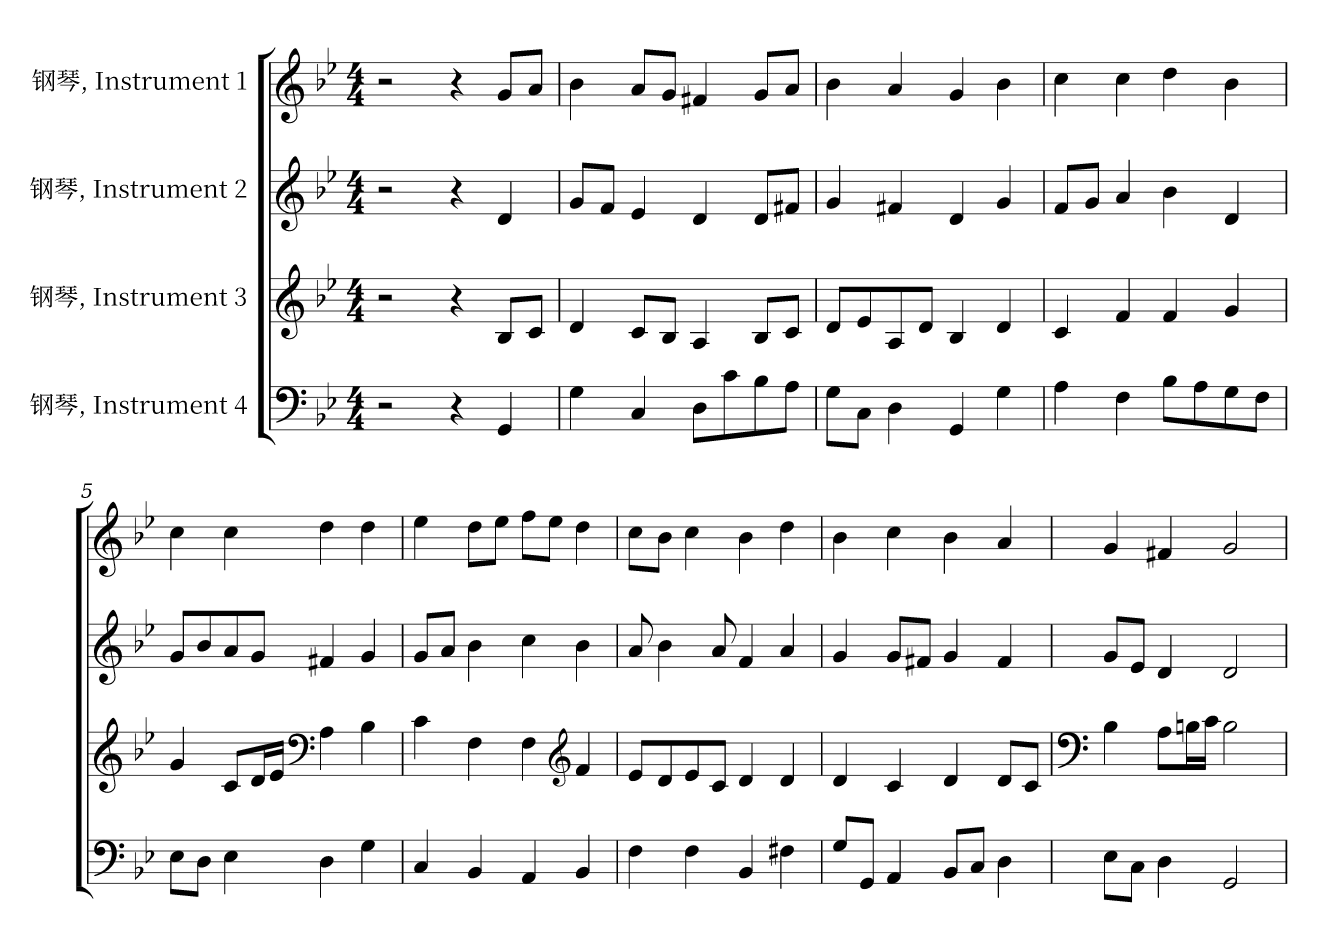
**kern	**kern	**kern	**kern
*part4	*part3	*part2	*part1
*staff4	*staff3	*staff2	*staff1
*I"钢琴, Instrument 4	*I"钢琴, Instrument 3	*I"钢琴, Instrument 2	*I"钢琴, Instrument 1
*clefF4	*clefG2	*clefG2	*clefG2
*k[b-e-]	*k[b-e-]	*k[b-e-]	*k[b-e-]
*M4/4	*M4/4	*M4/4	*M4/4
*MM92	*MM92	*MM92	*MM92
=1	=1	=1	=1
2r	2r	2r	2r
4r	4r	4r	4r
4GG/	8B-/L	4d/	8g/L
.	8c/J	.	8a/J
=2	=2	=2	=2
4G\	4d/	8g/L	4b-\
.	.	8f/J	.
4C/	8c/L	4e-/	8a/L
.	8B-/J	.	8g/J
8D\L	4A/	4d/	4f#X/
8c\	.	.	.
8B-\	8B-/L	8d/L	8g/L
8A\J	8c/J	8f#X/J	8a/J
=3	=3	=3	=3
8G\L	8d/L	4g/	4b-\
8C\J	8e-/	.	.
4D\	8A/	4f#X/	4a/
.	8d/J	.	.
4GG/	4B-/	4d/	4g/
4G\	4d/	4g/	4b-\
=4	=4	=4	=4
4A\	4c/	8f/L	4cc\
.	.	8g/J	.
4F\	4f/	4a/	4cc\
8B-\L	4f/	4b-\	4dd\
8A\	.	.	.
8G\	4g/	4d/	4b-\
8F\J	.	.	.
!!LO:LB:g=z
=5	=5	=5	=5
8E-\L	4g/	8g/L	4cc\
8D\J	.	8b-/	.
4E-\	8c/L	8a/	4cc\
.	16d/L	8g/J	.
.	16e-/JJ	.	.
*	*clefF4	*	*
4D\	4A\	4f#X/	4dd\
4G\	4B-\	4g/	4dd\
=6	=6	=6	=6
4C/	4c\	8g/L	4ee-\
.	.	8a/J	.
4BB-/	4F\	4b-\	8dd\L
.	.	.	8ee-\J
4AA/	4F\	4cc\	8ff\L
.	.	.	8ee-\J
*	*clefG2	*	*
4BB-/	4f/	4b-\	4dd\
=7	=7	=7	=7
4F\	8e-/L	8a/	8cc\L
.	8d/	4b-\	8b-\J
4F\	8e-/	.	4cc\
.	8c/J	8a/	.
4BB-/	4d/	4f/	4b-\
4F#X\	4d/	4a/	4dd\
=8	=8	=8	=8
8G/L	4d/	4g/	4b-\
8GG/J	.	.	.
4AA/	4c/	8g/L	4cc\
.	.	8f#X/J	.
8BB-/L	4d/	4g/	4b-\
8C/J	.	.	.
4D\	8d/L	4f#/	4a/
.	8c/J	.	.
!!LO:LB:g=z
=9	=9	=9	=9
*	*clefF4	*	*
8E-\L	4B-\	8g/L	4g/
8C\J	.	8e-/J	.
4D\	8A\L	4d/	4f#X/
.	16Bn\L	.	.
.	16c\JJ	.	.
2GG/	2B\	2d/	2g/
=	=	=	=
*-	*-	*-	*-
